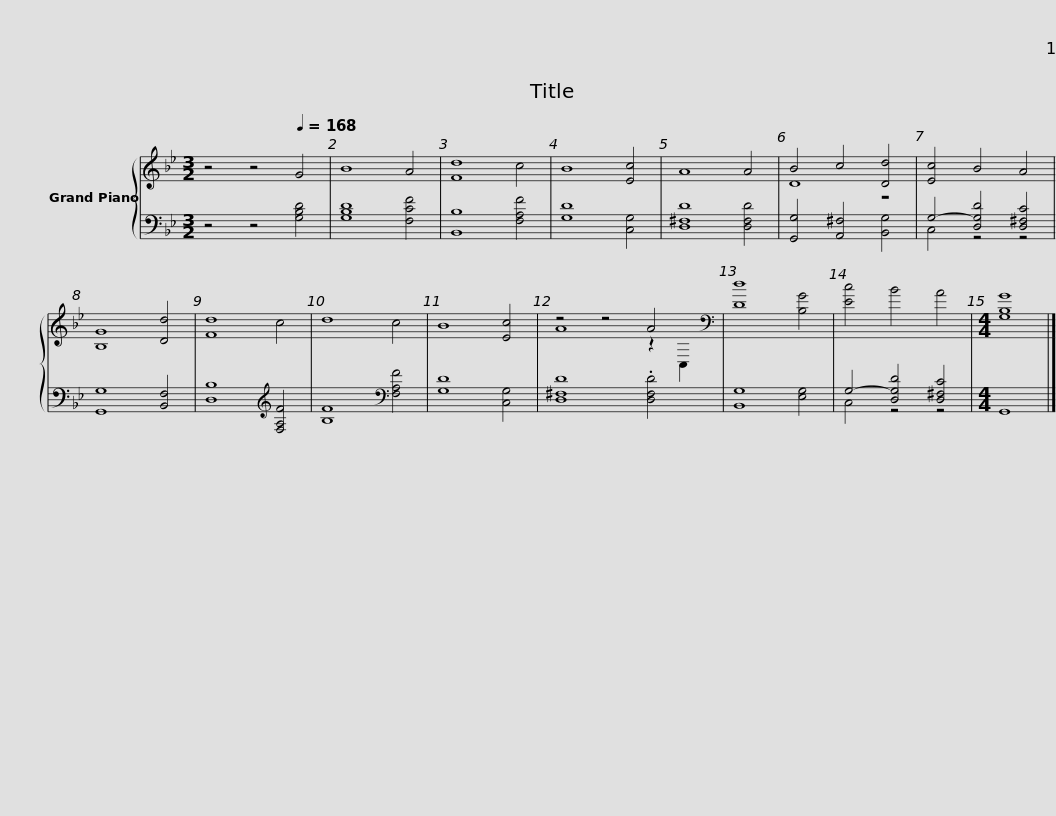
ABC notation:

X:1
%%score { ( 1 3 ) | ( 2 4 ) }
L:1/8
M:3/2
I:linebreak $
K:Bb
V:1 treble
V:3 treble
V:2 bass
V:4 bass
V:1
 z4 z4[Q:1/4=168] G4 | B8 A4 | [Fd]8 c4 | B8 [Ec]4 | A8 A4 | %5
 B4 c4 [Dd]4 | [Ec]4 B4 A4 | [B,G]8 [Dd]4 | [Fd]8 c4 | d8 c4 |$ %10
 B8 [Ec]4 | z4 z4 A4[K:bass] | [Dd]8 [B,G]4 | [Ec]4 B4 A4 |[M:4/4] [G,B,G]8 |] %15
V:2
 z4 z4 [G,B,D]4 | [G,B,D]8 [F,CF]4 | [B,,B,]8 [F,A,F]4 | [G,D]8 [C,G,]4 | [D,^F,D]8 [D,F,D]4 | %5
 [G,,G,]4 [A,,^F,]4 [B,,G,]4 | G,4- [D,G,D]4 [D,^F,C]4 | [G,,G,]8 [B,,F,]4 | [D,B,]8[K:treble] [F,A,F]4 | [B,F]8[K:bass] [F,A,F]4 |$ %10
 [G,D]8 [C,G,]4 | [D,^F,D]8 .[D,F,D]4 | [B,,G,]8 [E,G,]4 | G,4- [D,G,D]4 [D,^F,C]4 |[M:4/4] G,,8 |] %15
V:3
 x12 | x12 | x12 | x12 | x12 | %5
 D8 z4 | x12 | x12 | x12 | x12 |$ %10
 x12 | A8 z2[K:bass] C,2 | x12 | x12 |[M:4/4] x8 |] %15
V:4
 x12 | x12 | x12 | x12 | x12 | %5
 x12 | C,4 z4 z4 | x12 | x8[K:treble] x4 | x8[K:bass] x4 |$ %10
 x12 | x12 | x12 | C,4 z4 z4 |[M:4/4] x8 |] %15
